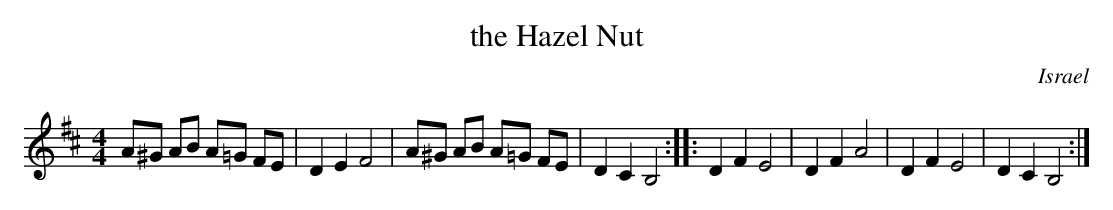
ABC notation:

X:1
T:the Hazel Nut
O:Israel
M:4/4
K:D
A^G AB A=G FE|D2E2 F4|A^G AB A=G FE|D2C2 B,4::\
D2F2 E4|D2F2 A4|D2F2 E4|D2C2 B,4:|
